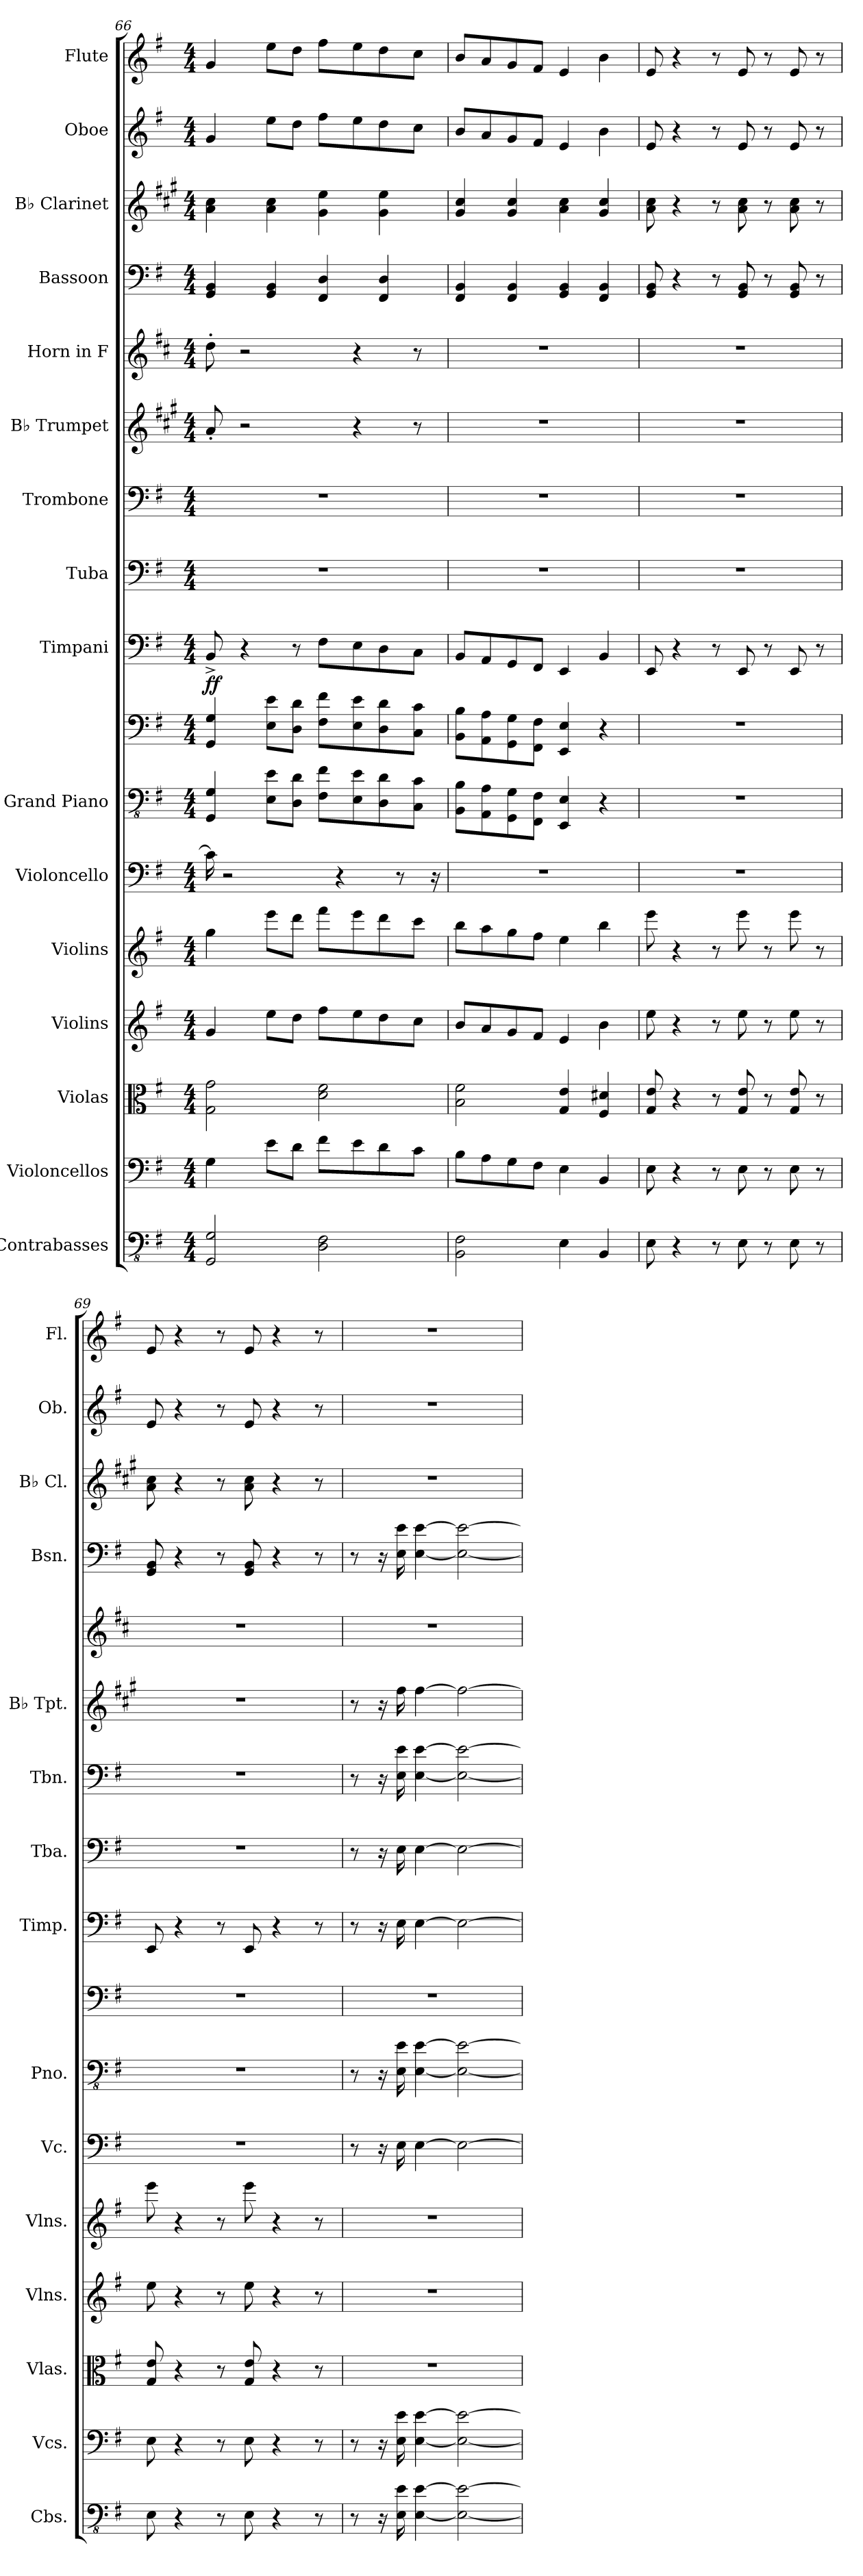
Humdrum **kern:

**kern	**kern	**kern	**kern	**kern	**kern	**kern	**kern	**kern	**dynam	**kern	**kern	**kern	**kern	**kern	**kern	**kern	**kern
*part16	*part15	*part14	*part13	*part12	*part11	*part10	*part10	*part9	*part9	*part8	*part7	*part6	*part5	*part4	*part3	*part2	*part1
*staff17	*staff16	*staff15	*staff14	*staff13	*staff12	*staff11	*staff10	*staff9	*staff9	*staff8	*staff7	*staff6	*staff5	*staff4	*staff3	*staff2	*staff1
*I"Contrabasses	*I"Violoncellos	*I"Violas	*I"Violins	*I"Violins	*I"Violoncello	*I"Grand Piano	*	*I"Timpani	*	*I"Tuba	*I"Trombone	*I"B♭ Trumpet	*I"Horn in F	*I"Bassoon	*I"B♭ Clarinet	*I"Oboe	*I"Flute
*I'Cbs.	*I'Vcs.	*I'Vlas.	*I'Vlns.	*I'Vlns.	*I'Vc.	*I'Pno.	*	*I'Timp.	*	*I'Tba.	*I'Tbn.	*I'B♭ Tpt.	*	*I'Bsn.	*I'B♭ Cl.	*I'Ob.	*I'Fl.
*clefFv4	*clefF4	*clefC3	*clefG2	*clefG2	*clefF4	*clefFv4	*clefF4	*clefF4	*	*clefF4	*clefF4	*clefG2	*clefG2	*clefF4	*clefG2	*clefG2	*clefG2
*	*	*	*	*	*	*	*	*	*	*	*	*ITrd1c2	*ITrd4c7	*	*ITrd1c2	*	*
*k[f#]	*k[f#]	*k[f#]	*k[f#]	*k[f#]	*k[f#]	*k[f#]	*k[f#]	*k[f#]	*	*k[f#]	*k[f#]	*k[f#]	*k[f#]	*k[f#]	*k[f#]	*k[f#]	*k[f#]
*M4/4	*M4/4	*M4/4	*M4/4	*M4/4	*M4/4	*M4/4	*M4/4	*M4/4	*	*M4/4	*M4/4	*M4/4	*M4/4	*M4/4	*M4/4	*M4/4	*M4/4
=66	=66	=66	=66	=66	=66	=66	=66	=66	=66	=66	=66	=66	=66	=66	=66	=66	=66
!	!	!	!	!	!	!	!	!	!LO:DY:b	!	!	!	!	!	!	!	!
2GGG/ 2GG/	4G\	2G\ 2g\	4g/	4gg\	16c\]	4GGG/ 4GG/	4GG/ 4G/	8BB^/	ff	1r	1r	8g'/	8g'\	4GG/ 4BB/	4g\ 4b\	4g/	4g/
.	.	.	.	.	2r	.	.	.	.	.	.	.	.	.	.	.	.
.	.	.	.	.	.	.	.	4r	.	.	.	2r	2r	.	.	.	.
.	8e\L	.	8ee\L	8eee\L	.	8EE\ 8E\L	8E\ 8e\L	.	.	.	.	.	.	4GG/ 4BB/	4g\ 4b\	8ee\L	8ee\L
.	8d\J	.	8dd\J	8ddd\J	.	8DD\ 8D\J	8D\ 8d\J	8r	.	.	.	.	.	.	.	8dd\J	8dd\J
2DD\ 2FF#\	8f#\L	2d\ 2f#\	8ff#\L	8fff#\L	.	8FF#\ 8F#\L	8F#\ 8f#\L	8F#\L	.	.	.	.	.	4FF#/ 4D/	4f#\ 4dd\	8ff#\L	8ff#\L
.	.	.	.	.	4r	.	.	.	.	.	.	.	.	.	.	.	.
.	8e\	.	8ee\	8eee\	.	8EE\ 8E\	8E\ 8e\	8E\	.	.	.	4r	4r	.	.	8ee\	8ee\
.	8d\	.	8dd\	8ddd\	.	8DD\ 8D\	8D\ 8d\	8D\	.	.	.	.	.	4FF#/ 4D/	4f#\ 4dd\	8dd\	8dd\
.	.	.	.	.	8r	.	.	.	.	.	.	.	.	.	.	.	.
.	8c\J	.	8cc\J	8ccc\J	.	8CC\ 8C\J	8C\ 8c\J	8C\J	.	.	.	8r	8r	.	.	8cc\J	8cc\J
.	.	.	.	.	16r	.	.	.	.	.	.	.	.	.	.	.	.
=67	=67	=67	=67	=67	=67	=67	=67	=67	=67	=67	=67	=67	=67	=67	=67	=67	=67
2BBB\ 2FF#\	8B\L	2B\ 2f#\	8b/L	8bb\L	1r	8BBB\ 8BB\L	8BB\ 8B\L	8BB/L	.	1r	1r	1r	1r	4FF#/ 4BB/	4f#/ 4b/	8b/L	8b/L
.	8A\	.	8a/	8aa\	.	8AAA\ 8AA\	8AA\ 8A\	8AA/	.	.	.	.	.	.	.	8a/	8a/
.	8G\	.	8g/	8gg\	.	8GGG\ 8GG\	8GG\ 8G\	8GG/	.	.	.	.	.	4FF#/ 4BB/	4f#/ 4b/	8g/	8g/
.	8F#\J	.	8f#/J	8ff#\J	.	8FFF#\ 8FF#\J	8FF#\ 8F#\J	8FF#/J	.	.	.	.	.	.	.	8f#/J	8f#/J
4EE\	4E\	4G/ 4e/	4e/	4ee\	.	4EEE/ 4EE/	4EE/ 4E/	4EE/	.	.	.	.	.	4GG/ 4BB/	4g\ 4b\	4e/	4e/
4BBB/	4BB/	4F#/ 4d#X/	4b\	4bb\	.	4r	4r	4BB/	.	.	.	.	.	4FF#/ 4BB/	4f#/ 4b/	4b\	4b\
!!LO:PB:g=z
=68	=68	=68	=68	=68	=68	=68	=68	=68	=68	=68	=68	=68	=68	=68	=68	=68	=68
8EE\	8E\	8G/ 8e/	8ee\	8eee\	1r	1r	1r	8EE/	.	1r	1r	1r	1r	8GG/ 8BB/	8g\ 8b\	8e/	8e/
4r	4r	4r	4r	4r	.	.	.	4r	.	.	.	.	.	4r	4r	4r	4r
8r	8r	8r	8r	8r	.	.	.	8r	.	.	.	.	.	8r	8r	8r	8r
8EE\	8E\	8G/ 8e/	8ee\	8eee\	.	.	.	8EE/	.	.	.	.	.	8GG/ 8BB/	8g\ 8b\	8e/	8e/
8r	8r	8r	8r	8r	.	.	.	8r	.	.	.	.	.	8r	8r	8r	8r
8EE\	8E\	8G/ 8e/	8ee\	8eee\	.	.	.	8EE/	.	.	.	.	.	8GG/ 8BB/	8g\ 8b\	8e/	8e/
8r	8r	8r	8r	8r	.	.	.	8r	.	.	.	.	.	8r	8r	8r	8r
=69	=69	=69	=69	=69	=69	=69	=69	=69	=69	=69	=69	=69	=69	=69	=69	=69	=69
8EE\	8E\	8G/ 8e/	8ee\	8eee\	1r	1r	1r	8EE/	.	1r	1r	1r	1r	8GG/ 8BB/	8g\ 8b\	8e/	8e/
4r	4r	4r	4r	4r	.	.	.	4r	.	.	.	.	.	4r	4r	4r	4r
8r	8r	8r	8r	8r	.	.	.	8r	.	.	.	.	.	8r	8r	8r	8r
8EE\	8E\	8G/ 8e/	8ee\	8eee\	.	.	.	8EE/	.	.	.	.	.	8GG/ 8BB/	8g\ 8b\	8e/	8e/
4r	4r	4r	4r	4r	.	.	.	4r	.	.	.	.	.	4r	4r	4r	4r
8r	8r	8r	8r	8r	.	.	.	8r	.	.	.	.	.	8r	8r	8r	8r
=70	=70	=70	=70	=70	=70	=70	=70	=70	=70	=70	=70	=70	=70	=70	=70	=70	=70
8r	8r	1r	1r	1r	8r	8r	1r	8r	.	8r	8r	8r	1r	8r	1r	1r	1r
16r	16r	.	.	.	16r	16r	.	16r	.	16r	16r	16r	.	16r	.	.	.
16EE\ 16E\	16E\ 16e\	.	.	.	16E\	16EE\ 16E\	.	16E\	.	16E\	16E\ 16e\	16ee\	.	16E\ 16e\	.	.	.
[4EE\ [4E\	[4E\ [4e\	.	.	.	[4E\	[4EE\ [4E\	.	[4E\	.	[4E\	[4E\ [4e\	[4ee\	.	[4E\ [4e\	.	.	.
2EE\_ 2E\_	2E\_ 2e\_	.	.	.	2E\_	2EE\_ 2E\_	.	2E\_	.	2E\_	2E\_ 2e\_	2ee\_	.	2E\_ 2e\_	.	.	.
=	=	=	=	=	=	=	=	=	=	=	=	=	=	=	=	=	=
*-	*-	*-	*-	*-	*-	*-	*-	*-	*-	*-	*-	*-	*-	*-	*-	*-	*-
